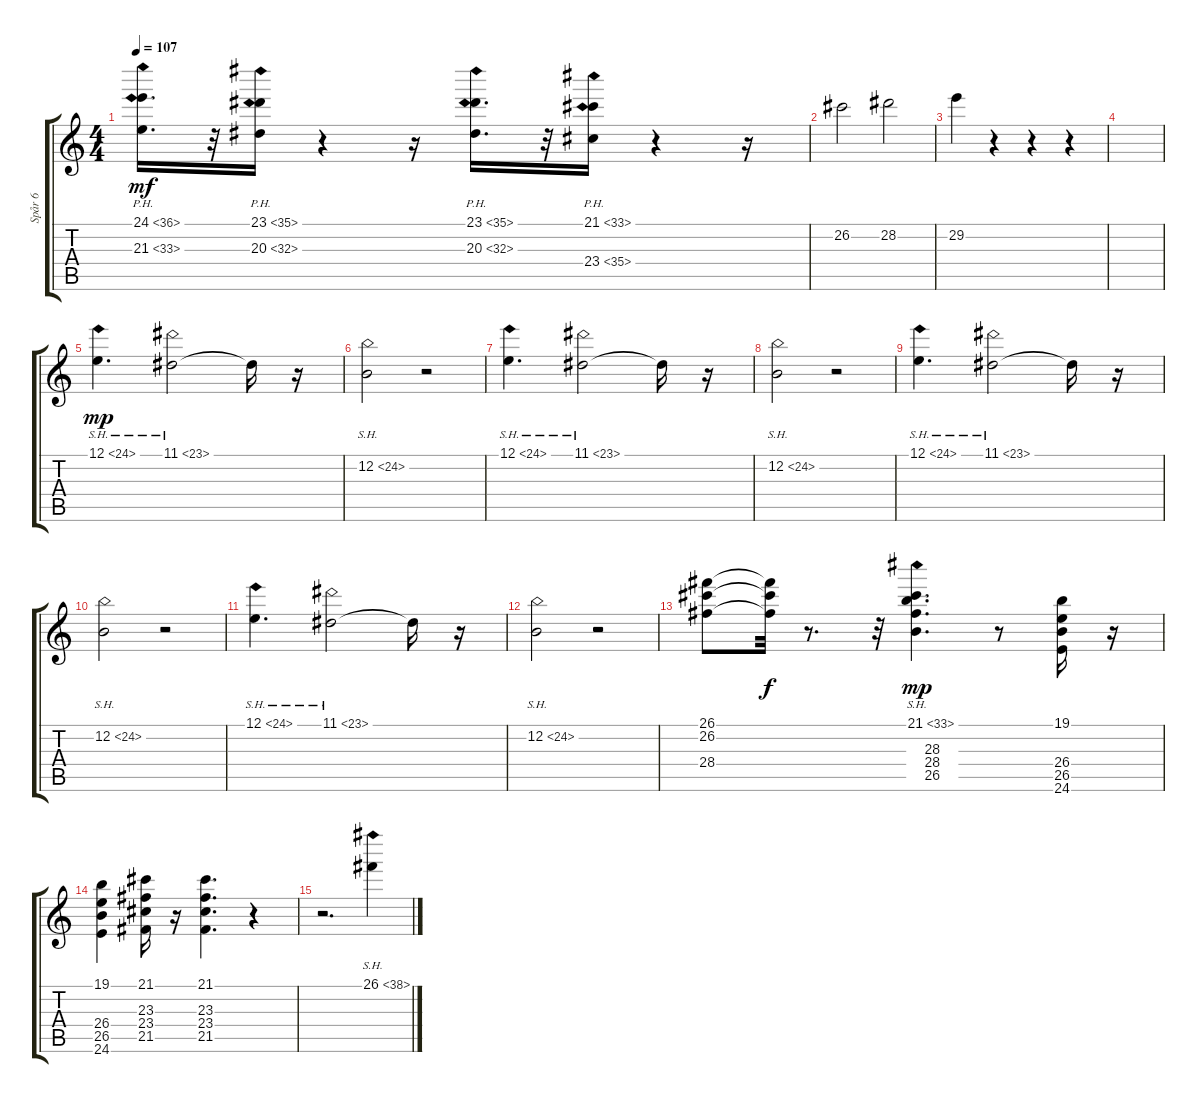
\track ("Spår 6" "Spår 6") {instrument fx5brightness}
\staff {score tabs}
\tuning (E4 B3 G3 D3 A2 E2) {hide}
\ts (4 4)
\tempo 107
\clef g2
\ks c
(24.1{ph 12} 21.3{ph 12}).16{d dy mf} r.32 (23.1{ph 12} 20.3{ph 12}).16 r.4 r.16 (23.1{ph 12} 20.3{ph 12}).16{d} r.32 (21.1{ph 12} 23.4{ph 12}).16 r.4 r.16 |
26.2.2 28.2.2 |
29.2.4 r.4 r.4 r.4 |
|
12.1{sh 12}.4{d dy mp balance 13 instrument pad1newage} 11.1{sh 12}.2 11.1{t}.16 r.16 |
12.2{sh 12}.2 r.2 |
12.1{sh 12}.4{d balance 13 instrument pad1newage} 11.1{sh 12}.2 11.1{t}.16 r.16 |
12.2{sh 12}.2 r.2 |
12.1{sh 12}.4{d balance 13 instrument pad1newage} 11.1{sh 12}.2 11.1{t}.16 r.16 |
12.2{sh 12}.2 r.2 |
12.1{sh 12}.4{d balance 13 instrument pad1newage} 11.1{sh 12}.2 11.1{t}.16 r.16 |
12.2{sh 12}.2 r.2 |
(26.1 26.2 28.4).8{instrument fx7echoes} (26.1{t} 26.2{t} 28.4{t}).32{dy f} r.8{d} r.32 (21.1{sh 12} 28.3 28.4 26.5).4{d dy mp} r.8 (19.1 26.4 26.5 24.6).16 r.16 |
(19.1 26.4 26.5 24.6).4 (21.1 23.3 23.4 21.5).16 r.16 (21.1 23.3 23.4 21.5).4{d} r.4 |
r.2{d balance 8 instrument fx7echoes} 26.1{sh 12}.4
